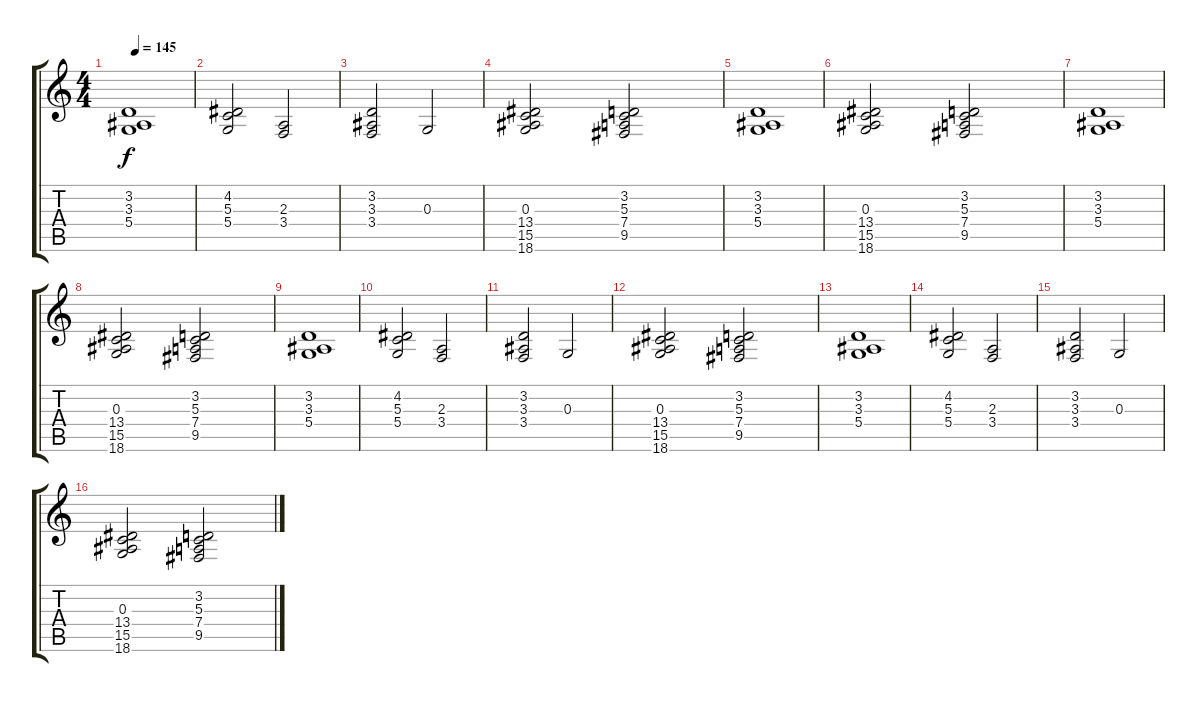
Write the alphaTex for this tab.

\track "" {instrument synthstrings1}
\staff {score tabs}
\tuning (E4 B3 G3 D3 A2 E2) {hide}
\ts (4 4)
\tempo 145
\clef g2
\ks c
(3.2 3.3 5.4).1{dy f} |
(4.2 5.3 5.4).2 (2.3 3.4).2 |
(3.2 3.3 3.4).2 0.3.2 |
(0.3 13.4 15.5 18.6).2 (3.2 5.3 7.4 9.5).2 |
(3.2 3.3 5.4).1 |
(0.3 13.4 15.5 18.6).2 (3.2 5.3 7.4 9.5).2 |
(3.2 3.3 5.4).1 |
(0.3 13.4 15.5 18.6).2 (3.2 5.3 7.4 9.5).2 |
(3.2 3.3 5.4).1 |
(4.2 5.3 5.4).2 (2.3 3.4).2 |
(3.2 3.3 3.4).2 0.3.2 |
(0.3 13.4 15.5 18.6).2 (3.2 5.3 7.4 9.5).2 |
(3.2 3.3 5.4).1 |
(4.2 5.3 5.4).2 (2.3 3.4).2 |
(3.2 3.3 3.4).2 0.3.2 |
(0.3 13.4 15.5 18.6).2 (3.2 5.3 7.4 9.5).2
